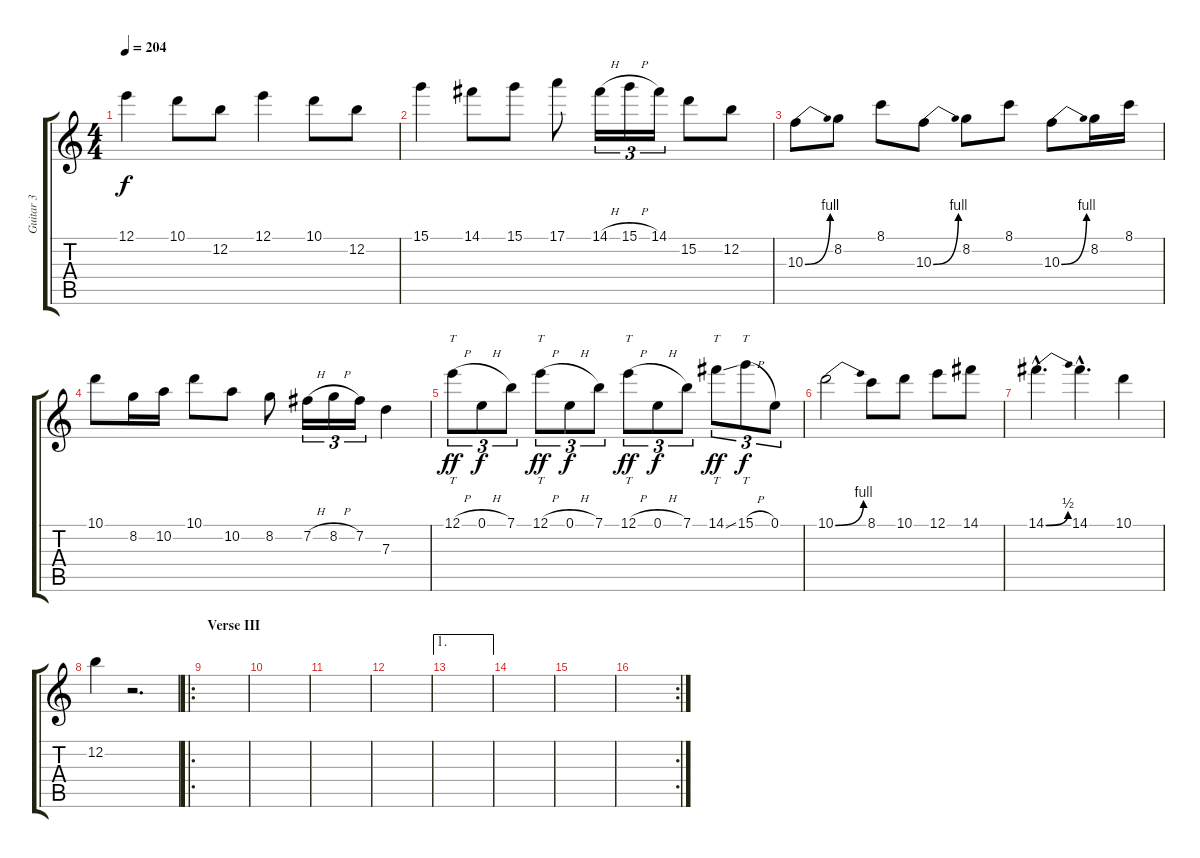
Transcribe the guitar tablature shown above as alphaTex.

\track ("Guitar 3" "Guitar 3") {instrument distortionguitar}
\staff {score tabs}
\tuning (E4 B3 G3 D3 A2 E2) {hide}
\ts (4 4)
\section ("" "")
\tempo 204
\clef g2
\ks c
12.1.4{dy f volume 16} 10.1.8 12.2.8 12.1.4 10.1.8 12.2.8 |
15.1.4 14.1.8 15.1.8 17.1.8 14.1{h}.16{tu (3 2)} 15.1{h}.16{tu (3 2)} 14.1.16{tu (3 2)} 15.2.8 12.2.8 |
10.3{be (bend 0 0 60 4)}.8 8.2.8 8.1.8 10.3{be (bend 0 0 60 4)}.8 8.2.8 8.1.8 10.3{be (bend 0 0 60 4)}.8 8.2.16 8.1.16 |
10.1.8 8.2.16 10.2.16 10.1.8 10.2.8 8.2.8 7.2{h}.16{tu (3 2)} 8.2{h}.16{tu (3 2)} 7.2.16{tu (3 2)} 7.3.4 |
12.1{h}.8{tt tu (3 2) dy ff} 0.1{h}.8{tu (3 2) dy f} 7.1.8{tu (3 2)} 12.1{h}.8{tt tu (3 2) dy ff} 0.1{h}.8{tu (3 2) dy f} 7.1.8{tu (3 2)} 12.1{h}.8{tt tu (3 2) dy ff} 0.1{h}.8{tu (3 2) dy f} 7.1.8{tu (3 2)} 14.1{ss}.8{tt tu (3 2) dy ff} 15.1{h}.8{tt tu (3 2) dy f} 0.1.8{tu (3 2)} |
10.1{be (bend 0 0 60 4)}.2 8.1.8 10.1.8 12.1.8 14.1.8 |
14.1{be (bend 0 0 60 2) hac}.4{d} 14.1{hac}.4{d} 10.1.4 |
12.2.4 r.2{d} |
\ro
\section ("" "Verse III")
|
|
|
|
\ae 1
|
|
|
\rc 2
